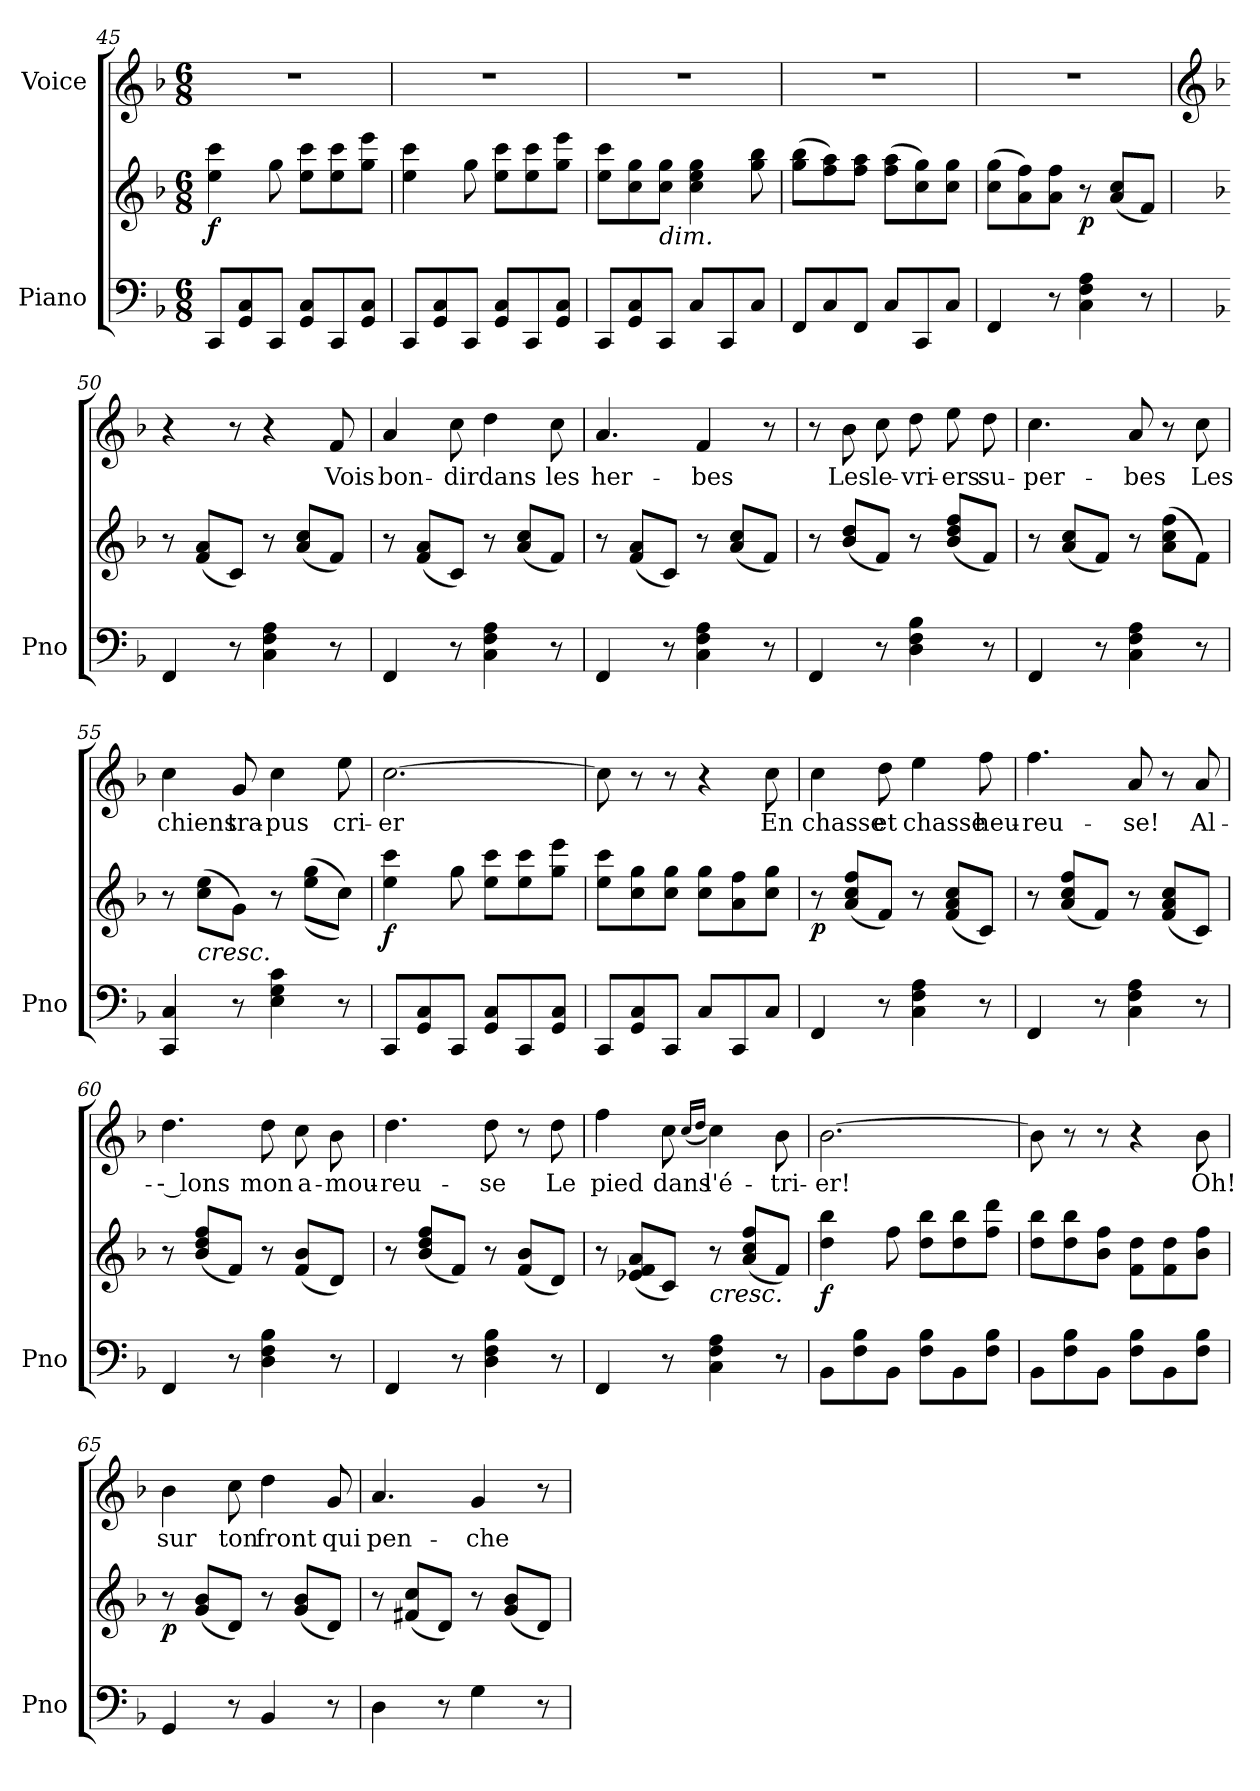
**kern	**kern	**dynam	**kern	**text
*part2	*part2	*part2	*part1	*part1
*staff3	*staff2	*staff2/3	*staff1	*staff1
*I"Piano	*	*	*I"Voice	*
*I'Pno	*	*	*	*
*clefF4	*clefG2	*	*clefG2	*
*k[b-]	*k[b-]	*	*k[b-]	*
*M6/8	*M6/8	*	*M6/8	*
=45	=45	=45	=45	=45
!	!	!LO:DY:b	!	!
8CC/L	4ee\ 4ccc\	f	2.r	.
8GG/ 8C/	.	.	.	.
8CC/J	8gg\	.	.	.
8GG/ 8C/L	8ee\ 8ccc\L	.	.	.
8CC/	8ee\ 8ccc\	.	.	.
8GG/ 8C/J	8gg\ 8eee\J	.	.	.
=46	=46	=46	=46	=46
8CC/L	4ee\ 4ccc\	.	2.r	.
8GG/ 8C/	.	.	.	.
8CC/J	8gg\	.	.	.
8GG/ 8C/L	8ee\ 8ccc\L	.	.	.
8CC/	8ee\ 8ccc\	.	.	.
8GG/ 8C/J	8gg\ 8eee\J	.	.	.
=47	=47	=47	=47	=47
8CC/L	8ee\ 8ccc\L	.	2.r	.
8GG/ 8C/	8cc\ 8gg\	.	.	.
!	!LO:TX:b:i:t=dim.	!	!	!
8CC/J	8cc\ 8gg\J	.	.	.
8C/L	4cc\ 4ee\ 4gg\	.	.	.
8CC/	.	.	.	.
8C/J	8gg\ 8bb-\	.	.	.
=48	=48	=48	=48	=48
8FF/L	(8gg\ 8bb-\L	.	2.r	.
8C/	8ff\ 8aa\)	.	.	.
8FF/J	8ff\ 8aa\J	.	.	.
8C/L	(8ff\ 8aa\L	.	.	.
8CC/	8cc\ 8gg\)	.	.	.
8C/J	8cc\ 8gg\J	.	.	.
=49	=49	=49	=49	=49
4FF/	(8cc\ 8gg\L	.	2.r	.
.	8a\ 8ff\)	.	.	.
8r	8a\ 8ff\J	.	.	.
!	!	!LO:DY:b	!	!
4C\ 4F\ 4A\	8r	p	.	.
.	(8a/ 8cc/L	.	.	.
8r	8f/J)	.	.	.
=50	=50	=50	=50	=50
*	*	*	*clefG2	*
*	*	*	*k[b-]	*
4FF/	8r	.	4r	.
.	(8f/ 8a/L	.	.	.
8r	8c/J)	.	8r	.
4C\ 4F\ 4A\	8r	.	4r	.
.	(8a/ 8cc/L	.	.	.
8r	8f/J)	.	8f/	Vois
=51	=51	=51	=51	=51
4FF/	8r	.	4a/	bon-
.	(8f/ 8a/L	.	.	.
8r	8c/J)	.	8cc\	-dir
4C\ 4F\ 4A\	8r	.	4dd\	dans
.	(8a/ 8cc/L	.	.	.
8r	8f/J)	.	8cc\	les
=52	=52	=52	=52	=52
4FF/	8r	.	4.a/	her-
.	(8f/ 8a/L	.	.	.
8r	8c/J)	.	.	.
4C\ 4F\ 4A\	8r	.	4f/	-bes
.	(8a/ 8cc/L	.	.	.
8r	8f/J)	.	8r	.
=53	=53	=53	=53	=53
4FF/	8r	.	8r	.
.	(8b-/ 8dd/L	.	8b-\	Les
8r	8f/J)	.	8cc\	le-
4D\ 4F\ 4B-\	8r	.	8dd\	-vri-
.	(8b-/ 8dd/ 8ff/L	.	8ee\	-ers
8r	8f/J)	.	8dd\	su-
=54	=54	=54	=54	=54
4FF/	8r	.	4.cc\	-per-
.	(8a/ 8cc/L	.	.	.
8r	8f/J)	.	.	.
4C\ 4F\ 4A\	8r	.	8a/	-bes
.	(8a\ 8cc\ 8ff\L	.	8r	.
8r	8f\J)	.	8cc\	Les
=55	=55	=55	=55	=55
4CC/ 4C/	8r	.	4cc\	chiens
!	!LO:TX:b:i:t=cresc.	!	!	!
.	(8cc\ 8ee\L	.	.	.
8r	8g\J)	.	8g/	tra-
4E\ 4G\ 4c\	8r	.	4cc\	-pus
.	((8ee\ 8gg\L	.	.	.
8r	8cc\J))	.	8ee\	cri-
=56	=56	=56	=56	=56
!	!	!LO:DY:b	!	!
8CC/L	4ee\ 4ccc\	f	[2.cc\	-er
8GG/ 8C/	.	.	.	.
8CC/J	8gg\	.	.	.
8GG/ 8C/L	8ee\ 8ccc\L	.	.	.
8CC/	8ee\ 8ccc\	.	.	.
8GG/ 8C/J	8gg\ 8eee\J	.	.	.
=57	=57	=57	=57	=57
8CC/L	8ee\ 8ccc\L	.	8cc\]	.
8GG/ 8C/	8cc\ 8gg\	.	8r	.
8CC/J	8cc\ 8gg\J	.	8r	.
8C/L	8cc\ 8gg\L	.	4r	.
8CC/	8a\ 8ff\	.	.	.
8C/J	8cc\ 8gg\J	.	8cc\	En
=58	=58	=58	=58	=58
!	!	!LO:DY:b	!	!
4FF/	8r	p	4cc\	chasse
.	(8a/ 8cc/ 8ff/L	.	.	.
8r	8f/J)	.	8dd\	et
4C\ 4F\ 4A\	8r	.	4ee\	chasse
.	(8f/ 8a/ 8cc/L	.	.	.
8r	8c/J)	.	8ff\	heu-
=59	=59	=59	=59	=59
4FF/	8r	.	4.ff\	-reu-
.	(8a/ 8cc/ 8ff/L	.	.	.
8r	8f/J)	.	.	.
4C\ 4F\ 4A\	8r	.	8a/	-se!
.	(8f/ 8a/ 8cc/L	.	8r	.
8r	8c/J)	.	8a/	Al-
=60	=60	=60	=60	=60
4FF/	8r	.	4.dd\	-- lons
.	(8b-/ 8dd/ 8ff/L	.	.	.
8r	8f/J)	.	.	.
4D\ 4F\ 4B-\	8r	.	8dd\	mon
.	(8f/ 8b-/L	.	8cc\	a-
8r	8d/J)	.	8b-\	-mou-
=61	=61	=61	=61	=61
4FF/	8r	.	4.dd\	-reu-
.	(8b-/ 8dd/ 8ff/L	.	.	.
8r	8f/J)	.	.	.
4D\ 4F\ 4B-\	8r	.	8dd\	-se
.	(8f/ 8b-/L	.	8r	.
8r	8d/J)	.	8dd\	Le
=62	=62	=62	=62	=62
4FF/	8r	.	4ff\	pied
.	(8e-X/ 8f/ 8a/L	.	.	.
8r	8c/J)	.	8cc\	dans
.	.	.	(16qcc/LL	.
.	.	.	16qdd/JJ	.
!	!LO:TX:b:i:t=cresc.	!	!	!
4C\ 4F\ 4A\	8r	.	4cc\)	l'é-
.	(8a/ 8cc/ 8ff/L	.	.	.
8r	8f/J)	.	8b-\	-tri-
=63	=63	=63	=63	=63
!	!	!LO:DY:b	!	!
8BB-\L	4dd\ 4bb-\	f	[2.b-\	-er!
8F\ 8B-\	.	.	.	.
8BB-\J	8ff\	.	.	.
8F\ 8B-\L	8dd\ 8bb-\L	.	.	.
8BB-\	8dd\ 8bb-\	.	.	.
8F\ 8B-\J	8ff\ 8ddd\J	.	.	.
=64	=64	=64	=64	=64
8BB-\L	8dd\ 8bb-\L	.	8b-\]	.
8F\ 8B-\	8dd\ 8bb-\	.	8r	.
8BB-\J	8b-\ 8ff\J	.	8r	.
8F\ 8B-\L	8f\ 8dd\L	.	4r	.
8BB-\	8f\ 8dd\	.	.	.
8F\ 8B-\J	8b-\ 8ff\J	.	8b-\	Oh!
=65	=65	=65	=65	=65
!	!	!LO:DY:b	!	!
4GG/	8r	p	4b-\	sur
.	(8g/ 8b-/L	.	.	.
8r	8d/J)	.	8cc\	ton
4BB-/	8r	.	4dd\	front
.	(8g/ 8b-/L	.	.	.
8r	8d/J)	.	8g/	qui
=66	=66	=66	=66	=66
4D\	8r	.	4.a/	pen-
.	(8f#X/ 8cc/L	.	.	.
8r	8d/J)	.	.	.
4G\	8r	.	4g/	-che
.	(8g/ 8b-/L	.	.	.
8r	8d/J)	.	8r	.
=	=	=	=	=
*-	*-	*-	*-	*-
